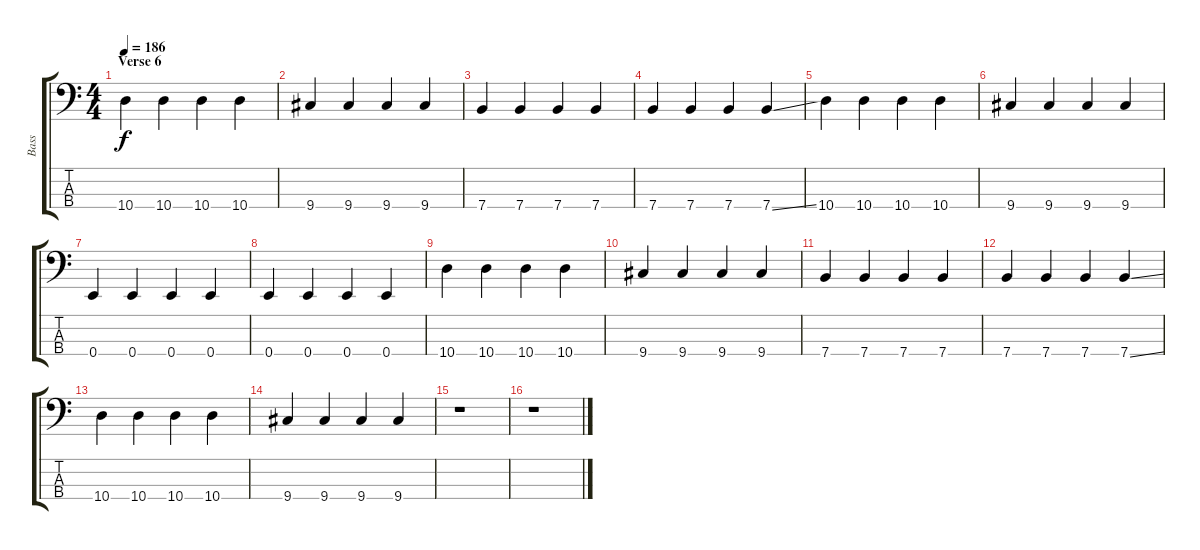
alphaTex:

\track ("Bass" "Bass") {instrument electricbasspick}
\staff {score tabs}
\tuning (G2 D2 A1 E1) {hide}
\ts (4 4)
\section ("" "Verse 6")
\tempo 186
\clef f4
\ks c
10.4.4{dy f} 10.4.4 10.4.4 10.4.4 |
9.4.4 9.4.4 9.4.4 9.4.4 |
7.4.4 7.4.4 7.4.4 7.4.4 |
7.4.4 7.4.4 7.4.4 7.4{ss}.4 |
10.4.4 10.4.4 10.4.4 10.4.4 |
9.4.4 9.4.4 9.4.4 9.4.4 |
0.4.4 0.4.4 0.4.4 0.4.4 |
0.4.4 0.4.4 0.4.4 0.4.4 |
10.4.4 10.4.4 10.4.4 10.4.4 |
9.4.4 9.4.4 9.4.4 9.4.4 |
7.4.4 7.4.4 7.4.4 7.4.4 |
7.4.4 7.4.4 7.4.4 7.4{ss}.4 |
10.4.4 10.4.4 10.4.4 10.4.4 |
9.4.4 9.4.4 9.4.4 9.4.4 |
r.1 |
r.1
